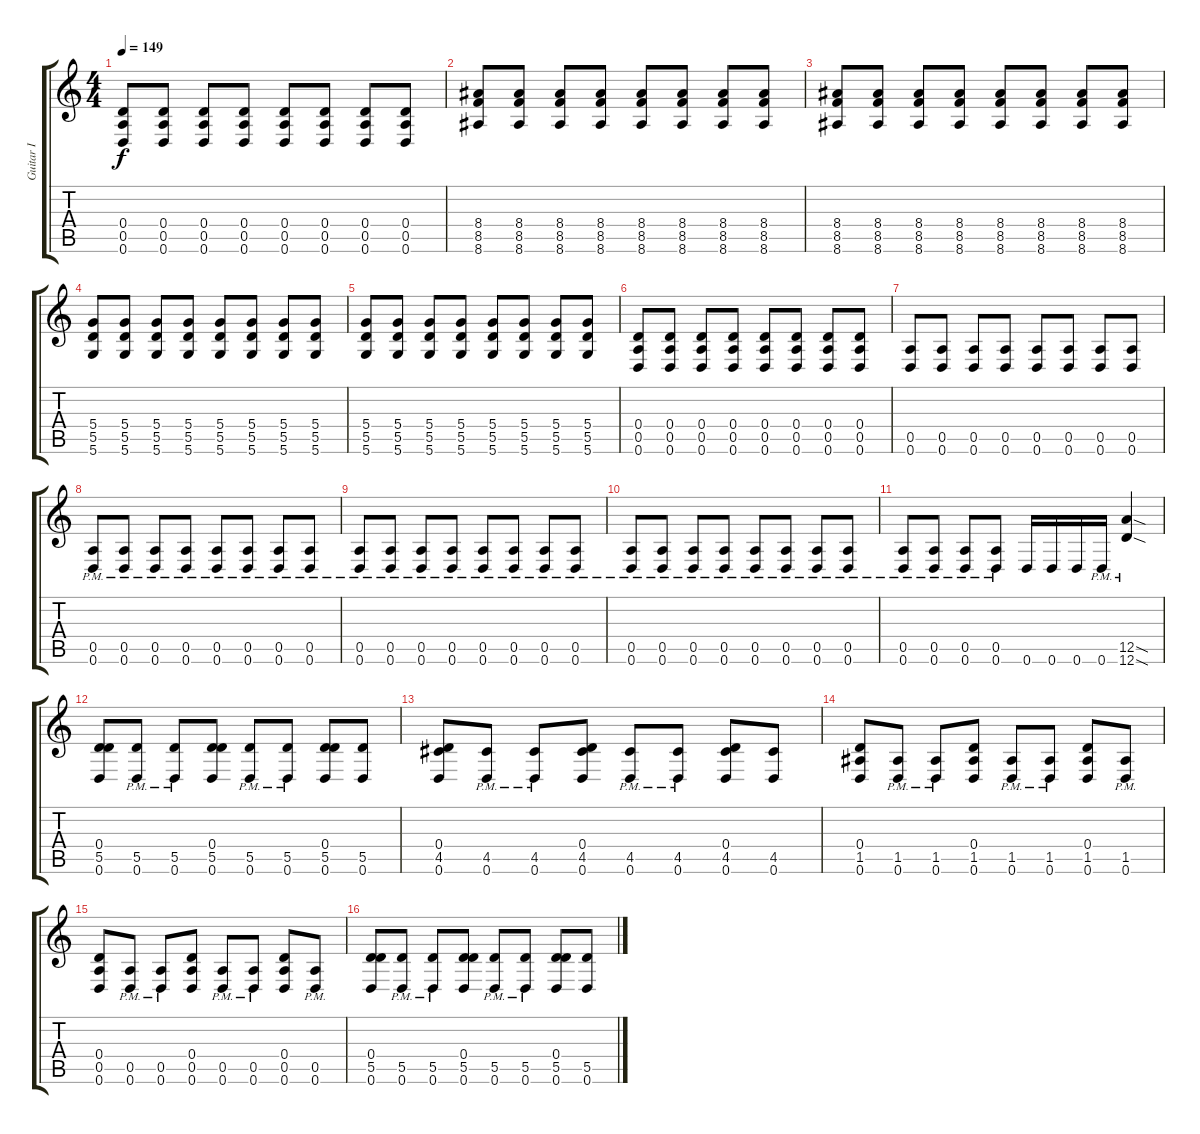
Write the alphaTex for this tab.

\track ("Guitar I" "Guitar I") {instrument overdrivenguitar}
\staff {score tabs}
\tuning (E4 B3 G3 D3 A2 D2) {hide}
\ts (4 4)
\tempo 149
\clef g2
\ks c
(0.4 0.5 0.6).8{dy f} (0.4 0.5 0.6).8 (0.4 0.5 0.6).8 (0.4 0.5 0.6).8 (0.4 0.5 0.6).8 (0.4 0.5 0.6).8 (0.4 0.5 0.6).8 (0.4 0.5 0.6).8 |
(8.4 8.5 8.6).8 (8.4 8.5 8.6).8 (8.4 8.5 8.6).8 (8.4 8.5 8.6).8 (8.4 8.5 8.6).8 (8.4 8.5 8.6).8 (8.4 8.5 8.6).8 (8.4 8.5 8.6).8 |
(8.4 8.5 8.6).8 (8.4 8.5 8.6).8 (8.4 8.5 8.6).8 (8.4 8.5 8.6).8 (8.4 8.5 8.6).8 (8.4 8.5 8.6).8 (8.4 8.5 8.6).8 (8.4 8.5 8.6).8 |
(5.4 5.5 5.6).8 (5.4 5.5 5.6).8 (5.4 5.5 5.6).8 (5.4 5.5 5.6).8 (5.4 5.5 5.6).8 (5.4 5.5 5.6).8 (5.4 5.5 5.6).8 (5.4 5.5 5.6).8 |
(5.4 5.5 5.6).8 (5.4 5.5 5.6).8 (5.4 5.5 5.6).8 (5.4 5.5 5.6).8 (5.4 5.5 5.6).8 (5.4 5.5 5.6).8 (5.4 5.5 5.6).8 (5.4 5.5 5.6).8 |
(0.4 0.5 0.6).8 (0.4 0.5 0.6).8 (0.4 0.5 0.6).8 (0.4 0.5 0.6).8 (0.4 0.5 0.6).8 (0.4 0.5 0.6).8 (0.4 0.5 0.6).8 (0.4 0.5 0.6).8 |
(0.5 0.6).8 (0.5 0.6).8 (0.5 0.6).8 (0.5 0.6).8 (0.5 0.6).8 (0.5 0.6).8 (0.5 0.6).8 (0.5 0.6).8 |
(0.5{pm} 0.6{pm}).8 (0.5{pm} 0.6{pm}).8 (0.5{pm} 0.6{pm}).8 (0.5{pm} 0.6{pm}).8 (0.5{pm} 0.6{pm}).8 (0.5{pm} 0.6{pm}).8 (0.5{pm} 0.6{pm}).8 (0.5{pm} 0.6{pm}).8 |
(0.5{pm} 0.6{pm}).8 (0.5{pm} 0.6{pm}).8 (0.5{pm} 0.6{pm}).8 (0.5{pm} 0.6{pm}).8 (0.5{pm} 0.6{pm}).8 (0.5{pm} 0.6{pm}).8 (0.5{pm} 0.6{pm}).8 (0.5{pm} 0.6{pm}).8 |
(0.5{pm} 0.6{pm}).8 (0.5{pm} 0.6{pm}).8 (0.5{pm} 0.6{pm}).8 (0.5{pm} 0.6{pm}).8 (0.5{pm} 0.6{pm}).8 (0.5{pm} 0.6{pm}).8 (0.5{pm} 0.6{pm}).8 (0.5{pm} 0.6{pm}).8 |
(0.5{pm} 0.6{pm}).8 (0.5{pm} 0.6{pm}).8 (0.5{pm} 0.6{pm}).8 (0.5{pm} 0.6{pm}).8 0.6.16 0.6.16 0.6.16 0.6{pm}.16 (12.5{sod pm} 12.6{sod pm}).4 |
(0.4 5.5 0.6).8 (5.5{pm} 0.6{pm}).8 (5.5{pm} 0.6{pm}).8 (0.4 5.5 0.6).8 (5.5{pm} 0.6{pm}).8 (5.5{pm} 0.6{pm}).8 (0.4 5.5 0.6).8 (5.5 0.6).8 |
(0.4 4.5 0.6).8 (4.5{pm} 0.6{pm}).8 (4.5{pm} 0.6{pm}).8 (0.4 4.5 0.6).8 (4.5{pm} 0.6{pm}).8 (4.5{pm} 0.6{pm}).8 (0.4 4.5 0.6).8 (4.5 0.6).8 |
(0.4 1.5 0.6).8 (1.5{pm} 0.6{pm}).8 (1.5{pm} 0.6{pm}).8 (0.4 1.5 0.6).8 (1.5{pm} 0.6{pm}).8 (1.5{pm} 0.6{pm}).8 (0.4 1.5 0.6).8 (1.5{pm} 0.6{pm}).8 |
(0.4 0.5 0.6).8 (0.5{pm} 0.6{pm}).8 (0.5{pm} 0.6{pm}).8 (0.4 0.5 0.6).8 (0.5{pm} 0.6{pm}).8 (0.5{pm} 0.6{pm}).8 (0.4 0.5 0.6).8 (0.5{pm} 0.6{pm}).8 |
(0.4 5.5 0.6).8 (5.5{pm} 0.6{pm}).8 (5.5{pm} 0.6{pm}).8 (0.4 5.5 0.6).8 (5.5{pm} 0.6{pm}).8 (5.5{pm} 0.6{pm}).8 (0.4 5.5 0.6).8 (5.5 0.6).8
